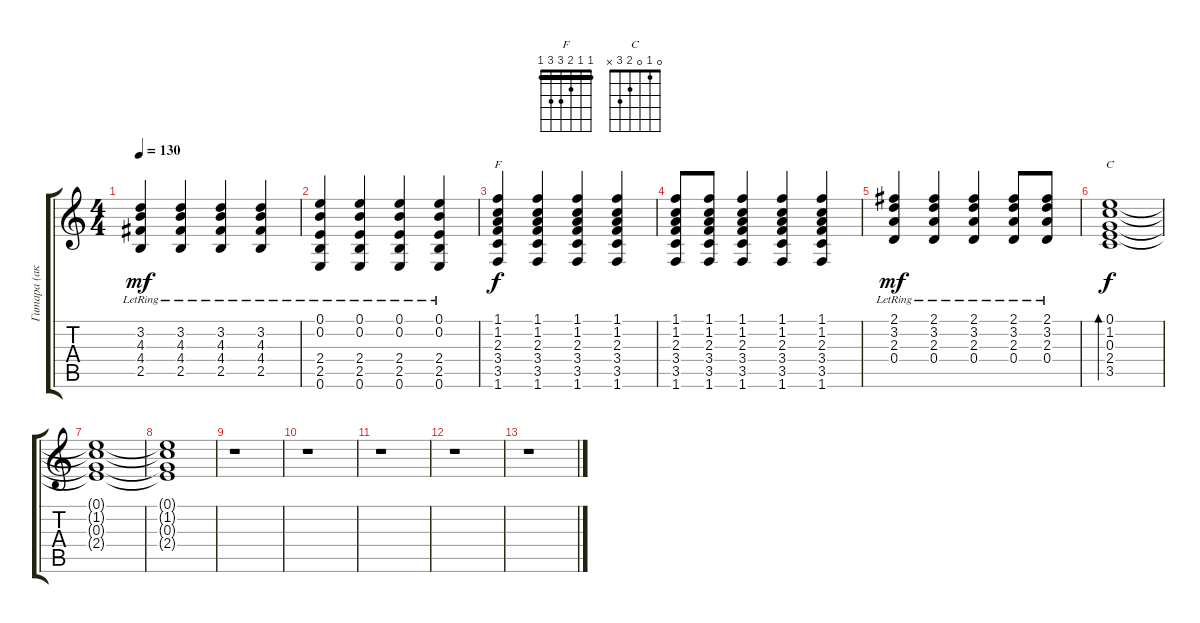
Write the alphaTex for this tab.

\track ("Гитара (акустика)" "Гитара (ак") {instrument acousticguitarsteel}
\staff {score tabs}
\tuning (E4 B3 G3 D3 A2 E2) {hide}
\chord ("F" 1 1 2 3 3 1) {barre 1}
\chord ("C" 0 1 0 2 3 x)
\ts (4 4)
\tempo 130
\clef g2
\ks c
(3.2{lr} 4.3{lr} 4.4{lr} 2.5{lr}).4{dy mf} (3.2{lr} 4.3{lr} 4.4{lr} 2.5{lr}).4 (3.2{lr} 4.3{lr} 4.4{lr} 2.5{lr}).4 (3.2{lr} 4.3{lr} 4.4{lr} 2.5{lr}).4 |
(0.1{lr} 0.2{lr} 2.4{lr} 2.5{lr} 0.6{lr}).4 (0.1{lr} 0.2{lr} 2.4{lr} 2.5{lr} 0.6{lr}).4 (0.1{lr} 0.2{lr} 2.4{lr} 2.5{lr} 0.6{lr}).4 (0.1{lr} 0.2{lr} 2.4{lr} 2.5{lr} 0.6{lr}).4 |
(1.1 1.2 2.3 3.4 3.5 1.6).4{ch "F" dy f} (1.1 1.2 2.3 3.4 3.5 1.6).4 (1.1 1.2 2.3 3.4 3.5 1.6).4 (1.1 1.2 2.3 3.4 3.5 1.6).4 |
(1.1 1.2 2.3 3.4 3.5 1.6).8 (1.1 1.2 2.3 3.4 3.5 1.6).8 (1.1 1.2 2.3 3.4 3.5 1.6).4 (1.1 1.2 2.3 3.4 3.5 1.6).4 (1.1 1.2 2.3 3.4 3.5 1.6).4 |
(2.1{lr} 3.2{lr} 2.3{lr} 0.4{lr}).4{dy mf} (2.1{lr} 3.2{lr} 2.3{lr} 0.4{lr}).4 (2.1{lr} 3.2{lr} 2.3{lr} 0.4{lr}).4 (2.1{lr} 3.2{lr} 2.3{lr} 0.4{lr}).8 (2.1{lr} 3.2{lr} 2.3{lr} 0.4{lr}).8 |
(0.1 1.2 0.3 2.4 3.5).1{bd 480 ch "C" dy f} |
(0.1{t} 1.2{t} 0.3{t} 2.4{t}).1 |
(0.1{t} 1.2{t} 0.3{t} 2.4{t}).1 |
r.1 |
r.1 |
r.1 |
r.1 |
r.1
